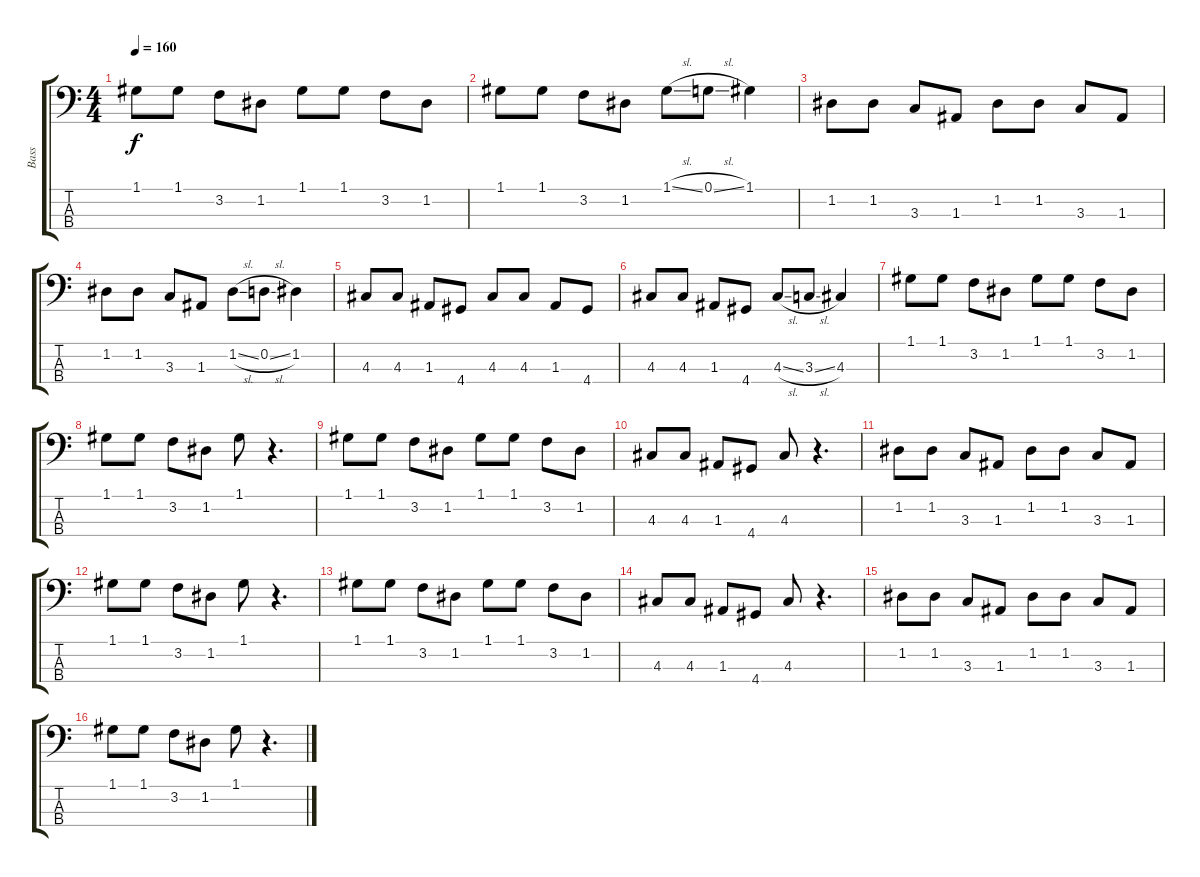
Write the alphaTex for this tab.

\track ("Bass" "Bass") {instrument electricbassfinger}
\staff {score tabs}
\tuning (G2 D2 A1 E1) {hide}
\ts (4 4)
\tempo 160
\clef f4
\ks c
1.1.8{dy f} 1.1.8 3.2.8 1.2.8 1.1.8 1.1.8 3.2.8 1.2.8 |
1.1.8 1.1.8 3.2.8 1.2.8 1.1{sl}.8 0.1{sl}.8 1.1.4 |
1.2.8 1.2.8 3.3.8 1.3.8 1.2.8 1.2.8 3.3.8 1.3.8 |
1.2.8 1.2.8 3.3.8 1.3.8 1.2{sl}.8 0.2{sl}.8 1.2.4 |
4.3.8 4.3.8 1.3.8 4.4.8 4.3.8 4.3.8 1.3.8 4.4.8 |
4.3.8 4.3.8 1.3.8 4.4.8 4.3{sl}.8 3.3{sl}.8 4.3.4 |
1.1.8 1.1.8 3.2.8 1.2.8 1.1.8 1.1.8 3.2.8 1.2.8 |
1.1.8 1.1.8 3.2.8 1.2.8 1.1.8 r.4{d} |
1.1.8 1.1.8 3.2.8 1.2.8 1.1.8 1.1.8 3.2.8 1.2.8 |
4.3.8 4.3.8 1.3.8 4.4.8 4.3.8 r.4{d} |
1.2.8 1.2.8 3.3.8 1.3.8 1.2.8 1.2.8 3.3.8 1.3.8 |
1.1.8 1.1.8 3.2.8 1.2.8 1.1.8 r.4{d} |
1.1.8 1.1.8 3.2.8 1.2.8 1.1.8 1.1.8 3.2.8 1.2.8 |
4.3.8 4.3.8 1.3.8 4.4.8 4.3.8 r.4{d} |
1.2.8 1.2.8 3.3.8 1.3.8 1.2.8 1.2.8 3.3.8 1.3.8 |
1.1.8 1.1.8 3.2.8 1.2.8 1.1.8 r.4{d}
